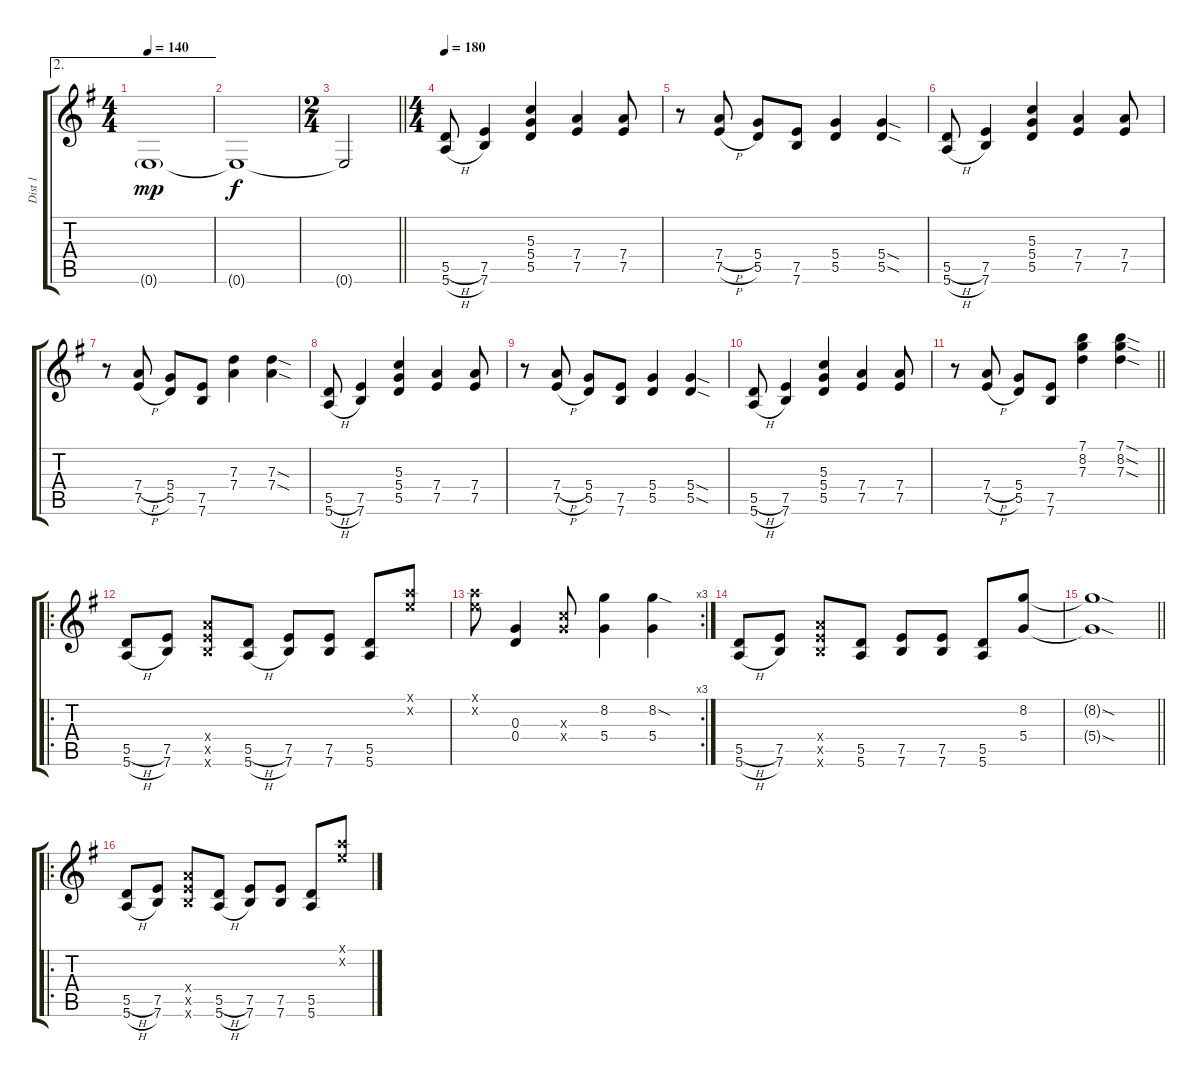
\track ("Dist 1" "Dist 1") {instrument overdrivenguitar}
\staff {score tabs}
\tuning (E4 B3 G3 D3 A2 E2) {hide}
\ae 2
\ts (4 4)
\tempo 140
\clef g2
\ks g
0.6{g}.1{dy mp} |
0.6{t}.1{dy f} |
\ts (2 4)
\barLineRight lightlight
0.6{t}.2 |
\ts (4 4)
\tempo 180
(5.5{h} 5.6{h}).8 (7.5 7.6).4 (5.3 5.4 5.5).4 (7.4 7.5).4 (7.4 7.5).8 |
r.8 (7.4{h} 7.5{h}).8 (5.4 5.5).8 (7.5 7.6).8 (5.4 5.5).4 (5.4{sod} 5.5{sod}).4 |
(5.5{h} 5.6{h}).8 (7.5 7.6).4 (5.3 5.4 5.5).4 (7.4 7.5).4 (7.4 7.5).8 |
r.8 (7.4{h} 7.5{h}).8 (5.4 5.5).8 (7.5 7.6).8 (7.3 7.4).4 (7.3{sod} 7.4{sod}).4 |
(5.5{h} 5.6{h}).8 (7.5 7.6).4 (5.3 5.4 5.5).4 (7.4 7.5).4 (7.4 7.5).8 |
r.8 (7.4{h} 7.5{h}).8 (5.4 5.5).8 (7.5 7.6).8 (5.4 5.5).4 (5.4{sod} 5.5{sod}).4 |
(5.5{h} 5.6{h}).8 (7.5 7.6).4 (5.3 5.4 5.5).4 (7.4 7.5).4 (7.4 7.5).8 |
\barLineRight lightlight
r.8 (7.4{h} 7.5{h}).8 (5.4 5.5).8 (7.5 7.6).8 (7.1 8.2 7.3).4 (7.1{sod} 8.2{sod} 7.3{sod}).4 |
\ro
(5.5{h} 5.6{h}).8 (7.5 7.6).8 (7.4{x} 7.5{x} 7.6{x}).8 (5.5{h} 5.6{h}).8 (7.5 7.6).8 (7.5 7.6).8 (5.5 5.6).8 (5.1{x} 5.2{x}).8 |
\rc 3
(5.1{x} 5.2{x}).8 (0.3 0.4).4 (5.3{x} 5.4{x}).8 (8.2 5.4).4 (8.2{sod} 5.4).4 |
(5.5{h} 5.6{h}).8 (7.5 7.6).8 (7.4{x} 7.5{x} 7.6{x}).8 (5.5 5.6).8 (7.5 7.6).8 (7.5 7.6).8 (5.5 5.6).8 (8.2 5.4).8 |
\barLineRight lightlight
(8.2{sod t} 5.4{sod t}).1 |
\ro
(5.5{h} 5.6{h}).8 (7.5 7.6).8 (7.4{x} 7.5{x} 7.6{x}).8 (5.5{h} 5.6{h}).8 (7.5 7.6).8 (7.5 7.6).8 (5.5 5.6).8 (5.1{x} 5.2{x}).8
